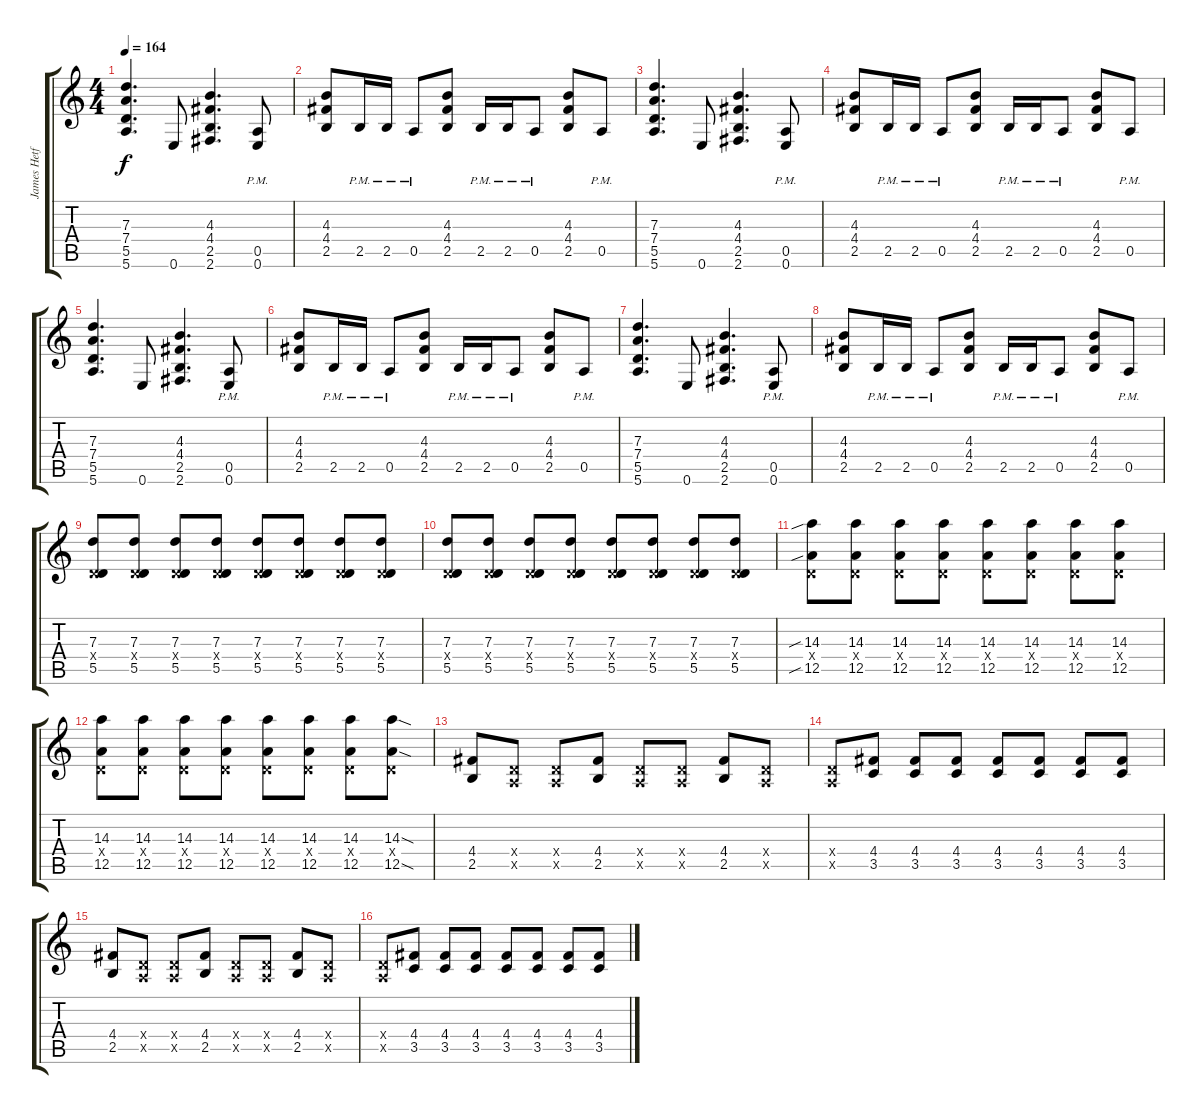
\track ("James Hetfield" "James Hetf") {instrument distortionguitar}
\staff {score tabs}
\tuning (E4 B3 G3 D3 A2 E2) {hide}
\ts (4 4)
\tempo 164
\clef g2
\ks c
(7.3 7.4 5.5 5.6).4{d dy f} 0.6.8 (4.3 4.4 2.5 2.6).4{d} (0.5{pm} 0.6{pm}).8 |
(4.3 4.4 2.5).8 2.5{pm}.16 2.5{pm}.16 0.5{pm}.8 (4.3 4.4 2.5).8 2.5{pm}.16 2.5{pm}.16 0.5{pm}.8 (4.3 4.4 2.5).8 0.5{pm}.8 |
(7.3 7.4 5.5 5.6).4{d} 0.6.8 (4.3 4.4 2.5 2.6).4{d} (0.5{pm} 0.6{pm}).8 |
(4.3 4.4 2.5).8 2.5{pm}.16 2.5{pm}.16 0.5{pm}.8 (4.3 4.4 2.5).8 2.5{pm}.16 2.5{pm}.16 0.5{pm}.8 (4.3 4.4 2.5).8 0.5{pm}.8 |
(7.3 7.4 5.5 5.6).4{d} 0.6.8 (4.3 4.4 2.5 2.6).4{d} (0.5{pm} 0.6{pm}).8 |
(4.3 4.4 2.5).8 2.5{pm}.16 2.5{pm}.16 0.5{pm}.8 (4.3 4.4 2.5).8 2.5{pm}.16 2.5{pm}.16 0.5{pm}.8 (4.3 4.4 2.5).8 0.5{pm}.8 |
(7.3 7.4 5.5 5.6).4{d} 0.6.8 (4.3 4.4 2.5 2.6).4{d} (0.5{pm} 0.6{pm}).8 |
(4.3 4.4 2.5).8 2.5{pm}.16 2.5{pm}.16 0.5{pm}.8 (4.3 4.4 2.5).8 2.5{pm}.16 2.5{pm}.16 0.5{pm}.8 (4.3 4.4 2.5).8 0.5{pm}.8 |
(7.3 0.4{x} 5.5).8 (7.3 0.4{x} 5.5).8 (7.3 0.4{x} 5.5).8 (7.3 0.4{x} 5.5).8 (7.3 0.4{x} 5.5).8 (7.3 0.4{x} 5.5).8 (7.3 0.4{x} 5.5).8 (7.3 0.4{x} 5.5).8 |
(7.3 0.4{x} 5.5).8 (7.3 0.4{x} 5.5).8 (7.3 0.4{x} 5.5).8 (7.3 0.4{x} 5.5).8 (7.3 0.4{x} 5.5).8 (7.3 0.4{x} 5.5).8 (7.3 0.4{x} 5.5).8 (7.3 0.4{x} 5.5).8 |
(14.3{sib} 0.4{x} 12.5{sib}).8 (14.3 0.4{x} 12.5).8 (14.3 0.4{x} 12.5).8 (14.3 0.4{x} 12.5).8 (14.3 0.4{x} 12.5).8 (14.3 0.4{x} 12.5).8 (14.3 0.4{x} 12.5).8 (14.3 0.4{x} 12.5).8 |
(14.3 0.4{x} 12.5).8 (14.3 0.4{x} 12.5).8 (14.3 0.4{x} 12.5).8 (14.3 0.4{x} 12.5).8 (14.3 0.4{x} 12.5).8 (14.3 0.4{x} 12.5).8 (14.3 0.4{x} 12.5).8 (14.3{sod} 0.4{x} 12.5{sod}).8 |
(4.4 2.5).8 (0.4{x} 0.5{x}).8 (0.4{x} 0.5{x}).8 (4.4 2.5).8 (0.4{x} 0.5{x}).8 (0.4{x} 0.5{x}).8 (4.4 2.5).8 (0.4{x} 0.5{x}).8 |
(0.4{x} 0.5{x}).8 (4.4 3.5).8 (4.4 3.5).8 (4.4 3.5).8 (4.4 3.5).8 (4.4 3.5).8 (4.4 3.5).8 (4.4 3.5).8 |
(4.4 2.5).8 (0.4{x} 0.5{x}).8 (0.4{x} 0.5{x}).8 (4.4 2.5).8 (0.4{x} 0.5{x}).8 (0.4{x} 0.5{x}).8 (4.4 2.5).8 (0.4{x} 0.5{x}).8 |
(0.4{x} 0.5{x}).8 (4.4 3.5).8 (4.4 3.5).8 (4.4 3.5).8 (4.4 3.5).8 (4.4 3.5).8 (4.4 3.5).8 (4.4 3.5).8
